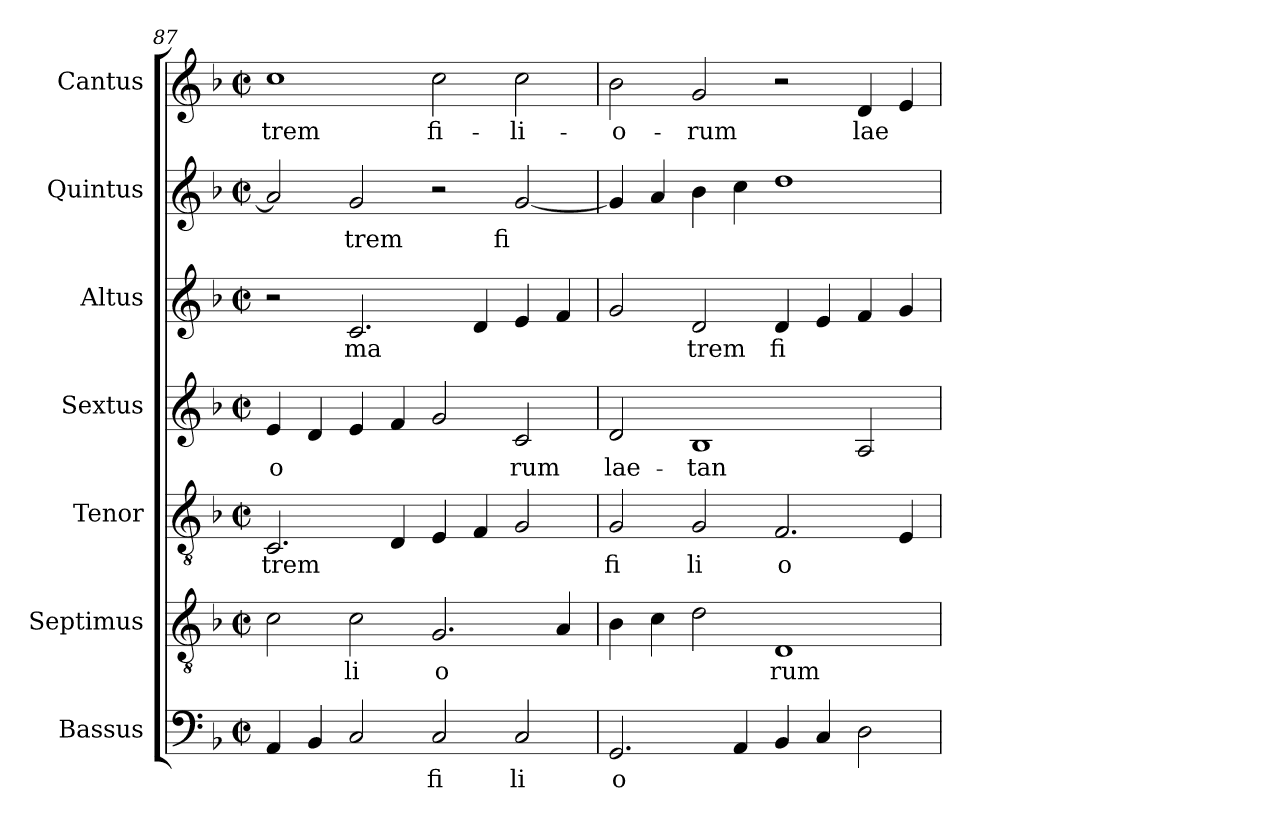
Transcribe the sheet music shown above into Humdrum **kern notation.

**kern	**text	**kern	**text	**kern	**text	**kern	**text	**kern	**text	**kern	**text	**kern	**text
*part7	*part7	*part6	*part6	*part5	*part5	*part4	*part4	*part3	*part3	*part2	*part2	*part1	*part1
*staff7	*staff7	*staff6	*staff6	*staff5	*staff5	*staff4	*staff4	*staff3	*staff3	*staff2	*staff2	*staff1	*staff1
*I"Bassus	*	*I"Septimus	*	*I"Tenor	*	*I"Sextus	*	*I"Altus	*	*I"Quintus	*	*I"Cantus	*
!!LO:PB:g=z
*clefF4	*	*clefGv2	*	*clefGv2	*	*clefG2	*	*clefG2	*	*clefG2	*	*clefG2	*
*k[b-]	*	*k[b-]	*	*k[b-]	*	*k[b-]	*	*k[b-]	*	*k[b-]	*	*k[b-]	*
*F:	*	*F:	*	*F:	*	*F:	*	*F:	*	*F:	*	*F:	*
*M2/2	*	*M2/2	*	*M2/2	*	*M2/2	*	*M2/2	*	*M2/2	*	*M2/2	*
*met(c|)	*	*met(c|)	*	*met(c|)	*	*met(c|)	*	*met(c|)	*	*met(c|)	*	*met(c|)	*
=87	=87	=87	=87	=87	=87	=87	=87	=87	=87	=87	=87	=87	=87
!	!LO:LY:b	!	!LO:LY:b	!	!LO:LY:b:cj	!	!LO:LY:b:cj	!	!	!	!LO:LY:b:cj	!	!LO:LY:b:cj
4AA/	.	2c\	--	2.C/	trem	4e/	-o-	2r	.	2a/]	--	1cc	trem
!	!LO:LY:b	!	!	!	!	!	!LO:LY:b:cj	!	!	!	!	!	!
4BB-/	.	.	.	.	.	4d/	--	.	.	.	.	.	.
!	!LO:LY:b	!	!LO:LY:b	!	!	!	!LO:LY:b:cj	!	!LO:LY:b	!	!LO:LY:b:cj	!	!
2C/	.	2c\	-li	.	.	4e/	--	2.c/	ma-	2g/	-trem	.	.
!	!	!	!	!	!LO:LY:b:cj	!	!LO:LY:b:cj	!	!	!	!	!	!
.	.	.	.	4D/	.	4f/	--	.	.	.	.	.	.
!	!LO:LY:b	!	!LO:LY:b	!	!LO:LY:b:cj	!	!LO:LY:b:cj	!	!	!	!	!	!LO:LY:b:cj
2C/	fi	2.G/	o	4E/	.	2g/	--	.	.	2r	.	2cc\	fi-
!	!	!	!	!	!LO:LY:b:cj	!	!	!	!LO:LY:b	!	!	!	!
.	.	.	.	4F/	.	.	.	4d/	--	.	.	.	.
!	!LO:LY:b	!	!	!	!LO:LY:b:cj	!	!LO:LY:b:cj	!	!LO:LY:b	!	!LO:LY:b:cj	!	!LO:LY:b:cj
2C/	li	.	.	2G/	.	2c/	-rum	4e/	--	[<2g/	fi-	2cc\	-li-
!	!	!	!LO:LY:b	!	!	!	!	!	!LO:LY:b	!	!	!	!
.	.	4A/	.	.	.	.	.	4f/	--	.	.	.	.
=88	=88	=88	=88	=88	=88	=88	=88	=88	=88	=88	=88	=88	=88
!	!LO:LY:b	!	!LO:LY:b	!	!LO:LY:b:cj	!	!LO:LY:b:cj	!	!LO:LY:b	!	!LO:LY:b:cj	!	!LO:LY:b:cj
2.GG/	o	4B-\	.	2G/	fi	2d/	lae-	2g/	--	4g/]	--	2b-\	-o-
!	!	!	!LO:LY:b	!	!	!	!	!	!	!	!LO:LY:b:cj	!	!
.	.	4c\	.	.	.	.	.	.	.	4a/	--	.	.
!	!	!	!LO:LY:b	!	!LO:LY:b:cj	!	!LO:LY:b:cj	!	!LO:LY:b	!	!LO:LY:b:cj	!	!LO:LY:b:cj
.	.	2d\	.	2G/	li	1B-	-tan-	2d/	-trem	4b-\	--	2g/	-rum
!	!LO:LY:b	!	!	!	!	!	!	!	!	!	!LO:LY:b:cj	!	!
4AA/	.	.	.	.	.	.	.	.	.	4cc\	--	.	.
!	!LO:LY:b	!	!LO:LY:b	!	!LO:LY:b:cj	!	!	!	!LO:LY:b	!	!LO:LY:b:cj	!	!
4BB-/	.	1D	rum	2.F/	o	.	.	4d/	fi-	1dd	--	2r	.
!	!LO:LY:b	!	!	!	!	!	!	!	!LO:LY:b	!	!	!	!
4C/	.	.	.	.	.	.	.	4e/	--	.	.	.	.
!	!LO:LY:b	!	!	!	!	!	!LO:LY:b:cj	!	!LO:LY:b	!	!	!	!LO:LY:b:cj
2D\	.	.	.	.	.	2A/	--	4f/	--	.	.	4d/	lae-
!	!	!	!	!	!LO:LY:b:cj	!	!	!	!LO:LY:b	!	!	!	!LO:LY:b:cj
.	.	.	.	4E/	.	.	.	4g/	--	.	.	4e/	--
=	=	=	=	=	=	=	=	=	=	=	=	=	=
*-	*-	*-	*-	*-	*-	*-	*-	*-	*-	*-	*-	*-	*-
